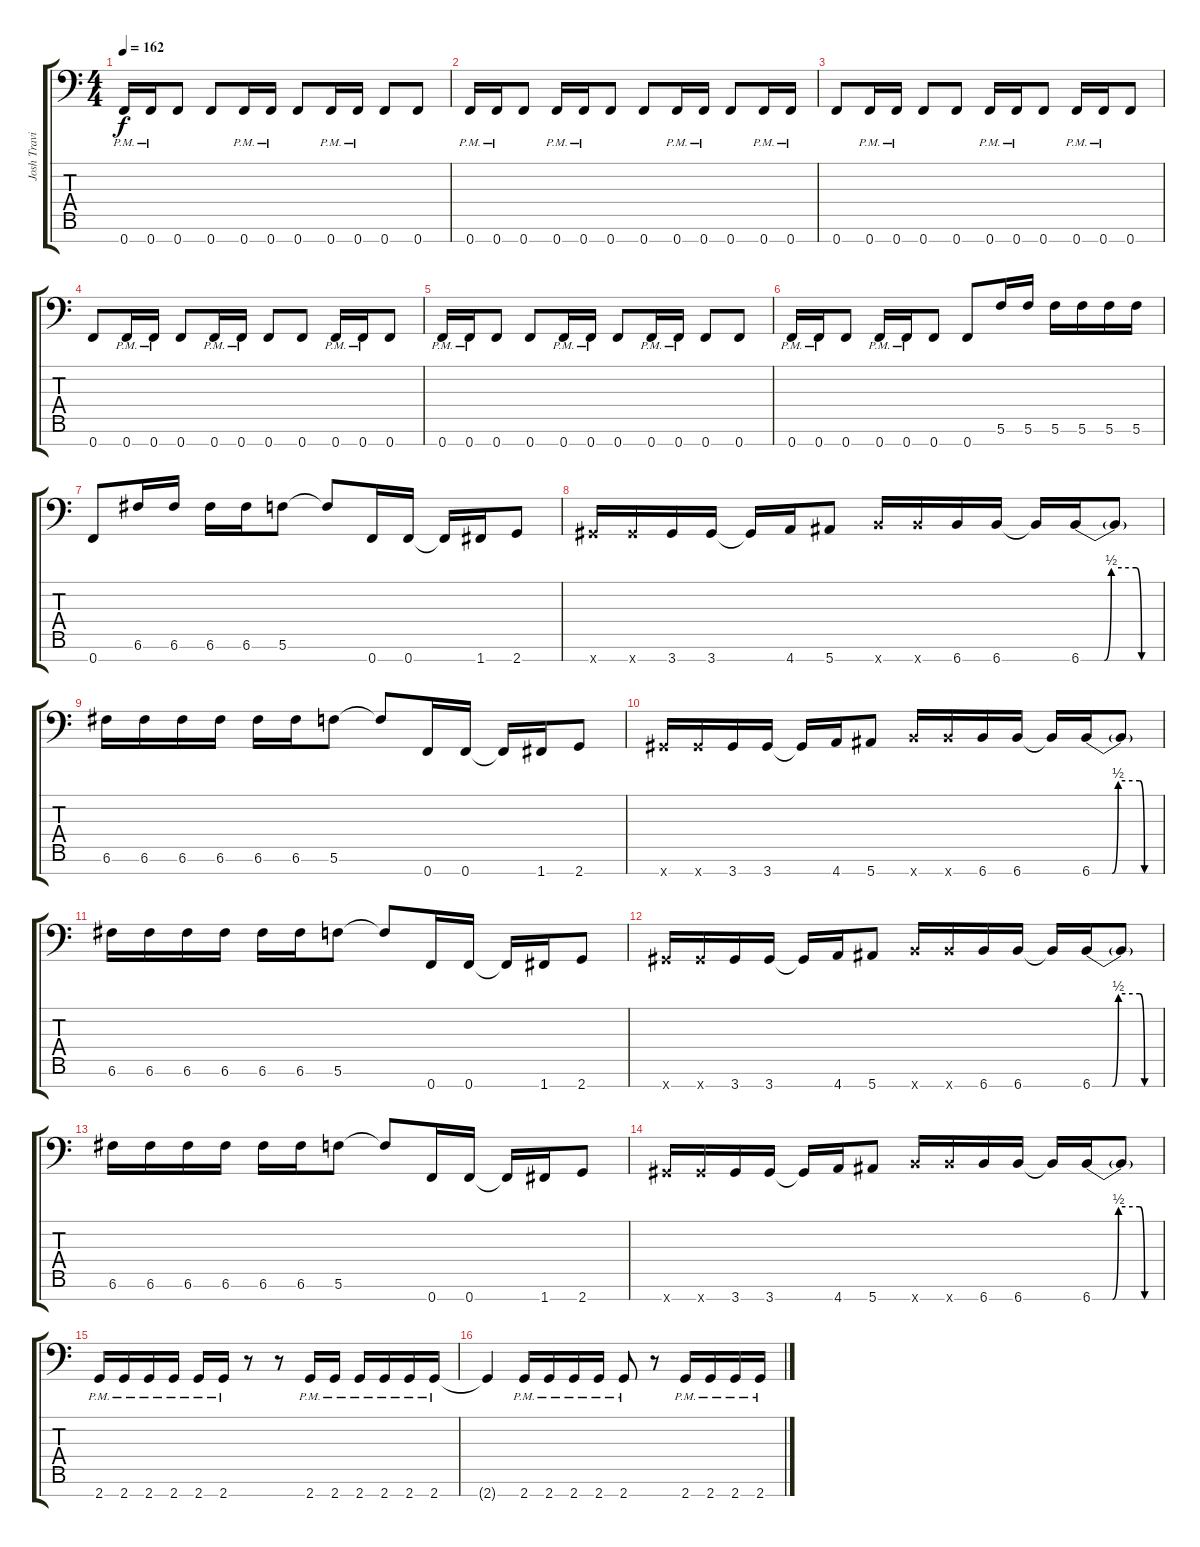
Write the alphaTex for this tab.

\track ("Josh Travis" "Josh Travi") {instrument distortionguitar}
\staff {score tabs}
\tuning (B3 Gb3 E3 B2 G2 C2 F1) {hide}
\ts (4 4)
\tempo 162
\clef f4
\ks c
0.7{pm}.16{dy f} 0.7{pm}.16 0.7.8 0.7.8 0.7{pm}.16 0.7{pm}.16 0.7.8 0.7{pm}.16 0.7{pm}.16 0.7.8 0.7.8 |
0.7{pm}.16 0.7{pm}.16 0.7.8 0.7{pm}.16 0.7{pm}.16 0.7.8 0.7.8 0.7{pm}.16 0.7{pm}.16 0.7.8 0.7{pm}.16 0.7{pm}.16 |
0.7.8 0.7{pm}.16 0.7{pm}.16 0.7.8 0.7.8 0.7{pm}.16 0.7{pm}.16 0.7.8 0.7{pm}.16 0.7{pm}.16 0.7.8 |
0.7.8 0.7{pm}.16 0.7{pm}.16 0.7.8 0.7{pm}.16 0.7{pm}.16 0.7.8 0.7.8 0.7{pm}.16 0.7{pm}.16 0.7.8 |
0.7{pm}.16 0.7{pm}.16 0.7.8 0.7.8 0.7{pm}.16 0.7{pm}.16 0.7.8 0.7{pm}.16 0.7{pm}.16 0.7.8 0.7.8 |
0.7{pm}.16 0.7{pm}.16 0.7.8 0.7{pm}.16 0.7{pm}.16 0.7.8 0.7.8 5.6.16 5.6.16 5.6.16 5.6.16 5.6.16 5.6.16 |
0.7.8 6.6.16 6.6.16 6.6.16 6.6.16 5.6.8 5.6{t}.8 0.7.16 0.7.16 0.7{t}.16 1.7.16 2.7.8 |
3.7{x}.16 3.7{x}.16 3.7.16 3.7.16 3.7{t}.16 4.7.16 5.7.8 6.7{x}.16 6.7{x}.16 6.7.16 6.7.16 6.7{t}.16 6.7{be (custom 0 0 17 0 22 2 40 2 44 0 60 0)}.16 6.7{t}.8 |
6.6.16 6.6.16 6.6.16 6.6.16 6.6.16 6.6.16 5.6.8 5.6{t}.8 0.7.16 0.7.16 0.7{t}.16 1.7.16 2.7.8 |
3.7{x}.16 3.7{x}.16 3.7.16 3.7.16 3.7{t}.16 4.7.16 5.7.8 6.7{x}.16 6.7{x}.16 6.7.16 6.7.16 6.7{t}.16 6.7{be (custom 0 0 17 0 22 2 40 2 44 0 60 0)}.16 6.7{t}.8 |
6.6.16 6.6.16 6.6.16 6.6.16 6.6.16 6.6.16 5.6.8 5.6{t}.8 0.7.16 0.7.16 0.7{t}.16 1.7.16 2.7.8 |
3.7{x}.16 3.7{x}.16 3.7.16 3.7.16 3.7{t}.16 4.7.16 5.7.8 6.7{x}.16 6.7{x}.16 6.7.16 6.7.16 6.7{t}.16 6.7{be (custom 0 0 17 0 22 2 40 2 44 0 60 0)}.16 6.7{t}.8 |
6.6.16 6.6.16 6.6.16 6.6.16 6.6.16 6.6.16 5.6.8 5.6{t}.8 0.7.16 0.7.16 0.7{t}.16 1.7.16 2.7.8 |
3.7{x}.16 3.7{x}.16 3.7.16 3.7.16 3.7{t}.16 4.7.16 5.7.8 6.7{x}.16 6.7{x}.16 6.7.16 6.7.16 6.7{t}.16 6.7{be (custom 0 0 17 0 22 2 40 2 44 0 60 0)}.16 6.7{t}.8 |
2.7{pm}.16 2.7{pm}.16 2.7{pm}.16 2.7{pm}.16 2.7{pm}.16 2.7{pm}.16 r.8 r.8 2.7{pm}.16 2.7{pm}.16 2.7{pm}.16 2.7{pm}.16 2.7{pm}.16 2.7{pm}.16 |
2.7{t}.4 2.7{pm}.16 2.7{pm}.16 2.7{pm}.16 2.7{pm}.16 2.7{pm}.8 r.8 2.7{pm}.16 2.7{pm}.16 2.7{pm}.16 2.7{pm}.16
